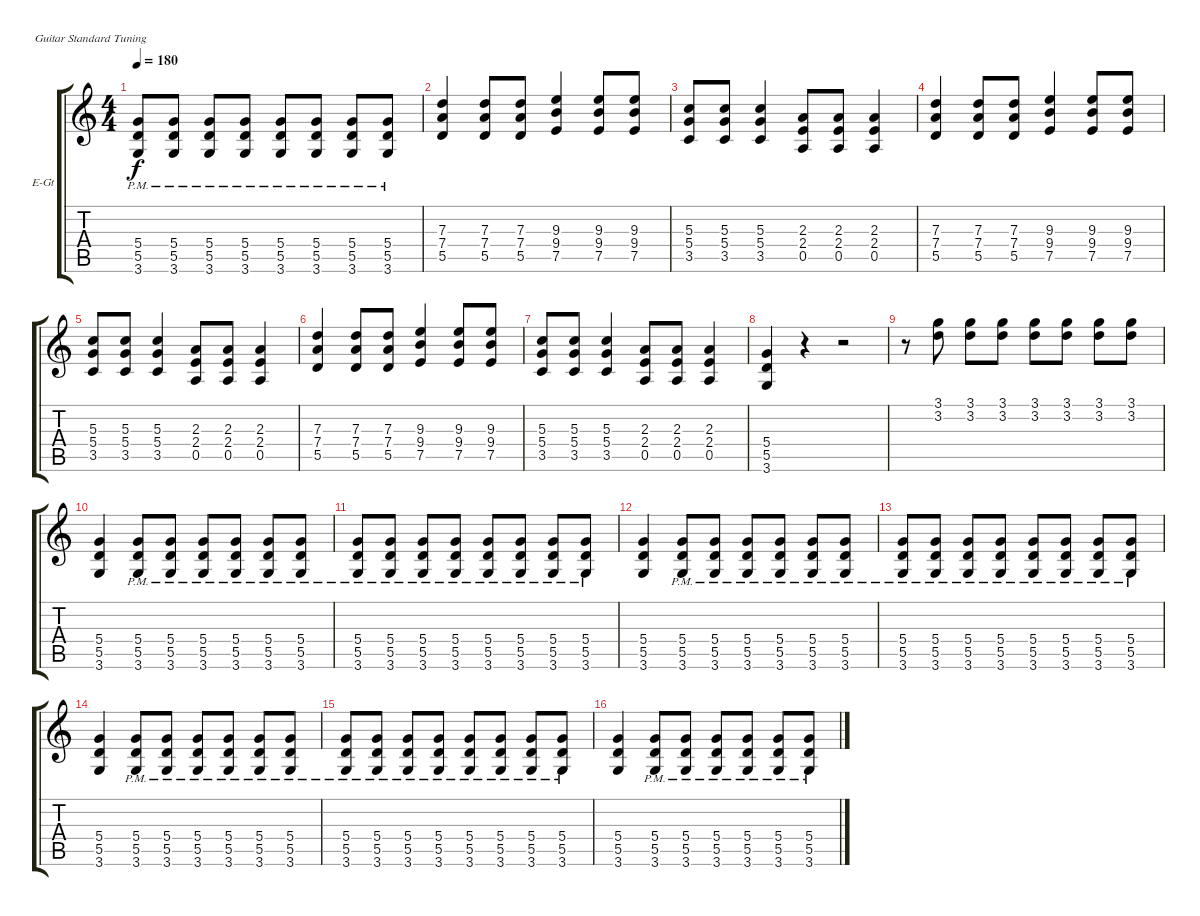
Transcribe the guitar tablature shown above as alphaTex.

\bracketExtendMode groupsimilarinstruments
\firstSystemTrackNameOrientation horizontal
\otherSystemsTrackNameOrientation horizontal
\track ("Äîðîæêà 1" "E-Gt") {instrument overdrivenguitar}
\staff {score tabs}
\tuning (E4 B3 G3 D3 A2 E2)
\ts (4 4)
\tempo 180
\clef g2
\ks c
(5.4{pm} 5.5{pm} 3.6{pm}).8{dy f} (5.4{pm} 5.5{pm} 3.6{pm}).8 (5.4{pm} 5.5{pm} 3.6{pm}).8 (5.4{pm} 5.5{pm} 3.6{pm}).8 (5.4{pm} 5.5{pm} 3.6{pm}).8 (5.4{pm} 5.5{pm} 3.6{pm}).8 (5.4{pm} 5.5{pm} 3.6{pm}).8 (5.4{pm} 5.5{pm} 3.6{pm}).8 |
(7.3 7.4 5.5).4 (7.3 7.4 5.5).8 (7.3 7.4 5.5).8 (9.3 9.4 7.5).4 (9.3 9.4 7.5).8 (9.3 9.4 7.5).8 |
(5.3 5.4 3.5).8 (5.3 5.4 3.5).8 (5.3 5.4 3.5).4 (2.3 2.4 0.5).8 (2.3 2.4 0.5).8 (2.3 2.4 0.5).4 |
(7.3 7.4 5.5).4 (7.3 7.4 5.5).8 (7.3 7.4 5.5).8 (9.3 9.4 7.5).4 (9.3 9.4 7.5).8 (9.3 9.4 7.5).8 |
(5.3 5.4 3.5).8 (5.3 5.4 3.5).8 (5.3 5.4 3.5).4 (2.3 2.4 0.5).8 (2.3 2.4 0.5).8 (2.3 2.4 0.5).4 |
(7.3 7.4 5.5).4 (7.3 7.4 5.5).8 (7.3 7.4 5.5).8 (9.3 9.4 7.5).4 (9.3 9.4 7.5).8 (9.3 9.4 7.5).8 |
(5.3 5.4 3.5).8 (5.3 5.4 3.5).8 (5.3 5.4 3.5).4 (2.3 2.4 0.5).8 (2.3 2.4 0.5).8 (2.3 2.4 0.5).4 |
(5.4 5.5 3.6).4 r.4 r.2 |
r.8 (3.1 3.2).8 (3.1 3.2).8 (3.1 3.2).8 (3.1 3.2).8 (3.1 3.2).8 (3.1 3.2).8 (3.1 3.2).8 |
(5.4 5.5 3.6).4 (5.4{pm} 5.5{pm} 3.6{pm}).8 (5.4{pm} 5.5{pm} 3.6{pm}).8 (5.4{pm} 5.5{pm} 3.6{pm}).8 (5.4{pm} 5.5{pm} 3.6{pm}).8 (5.4{pm} 5.5{pm} 3.6{pm}).8 (5.4{pm} 5.5{pm} 3.6{pm}).8 |
(5.4{pm} 5.5{pm} 3.6{pm}).8 (5.4{pm} 5.5{pm} 3.6{pm}).8 (5.4{pm} 5.5{pm} 3.6{pm}).8 (5.4{pm} 5.5{pm} 3.6{pm}).8 (5.4{pm} 5.5{pm} 3.6{pm}).8 (5.4{pm} 5.5{pm} 3.6{pm}).8 (5.4{pm} 5.5{pm} 3.6{pm}).8 (5.4{pm} 5.5{pm} 3.6{pm}).8 |
(5.4 5.5 3.6).4 (5.4{pm} 5.5{pm} 3.6{pm}).8 (5.4{pm} 5.5{pm} 3.6{pm}).8 (5.4{pm} 5.5{pm} 3.6{pm}).8 (5.4{pm} 5.5{pm} 3.6{pm}).8 (5.4{pm} 5.5{pm} 3.6{pm}).8 (5.4{pm} 5.5{pm} 3.6{pm}).8 |
(5.4{pm} 5.5{pm} 3.6{pm}).8 (5.4{pm} 5.5{pm} 3.6{pm}).8 (5.4{pm} 5.5{pm} 3.6{pm}).8 (5.4{pm} 5.5{pm} 3.6{pm}).8 (5.4{pm} 5.5{pm} 3.6{pm}).8 (5.4{pm} 5.5{pm} 3.6{pm}).8 (5.4{pm} 5.5{pm} 3.6{pm}).8 (5.4{pm} 5.5{pm} 3.6{pm}).8 |
(5.4 5.5 3.6).4 (5.4{pm} 5.5{pm} 3.6{pm}).8 (5.4{pm} 5.5{pm} 3.6{pm}).8 (5.4{pm} 5.5{pm} 3.6{pm}).8 (5.4{pm} 5.5{pm} 3.6{pm}).8 (5.4{pm} 5.5{pm} 3.6{pm}).8 (5.4{pm} 5.5{pm} 3.6{pm}).8 |
(5.4{pm} 5.5{pm} 3.6{pm}).8 (5.4{pm} 5.5{pm} 3.6{pm}).8 (5.4{pm} 5.5{pm} 3.6{pm}).8 (5.4{pm} 5.5{pm} 3.6{pm}).8 (5.4{pm} 5.5{pm} 3.6{pm}).8 (5.4{pm} 5.5{pm} 3.6{pm}).8 (5.4{pm} 5.5{pm} 3.6{pm}).8 (5.4{pm} 5.5{pm} 3.6{pm}).8 |
(5.4 5.5 3.6).4 (5.4{pm} 5.5{pm} 3.6{pm}).8 (5.4{pm} 5.5{pm} 3.6{pm}).8 (5.4{pm} 5.5{pm} 3.6{pm}).8 (5.4{pm} 5.5{pm} 3.6{pm}).8 (5.4{pm} 5.5{pm} 3.6{pm}).8 (5.4{pm} 5.5{pm} 3.6{pm}).8
